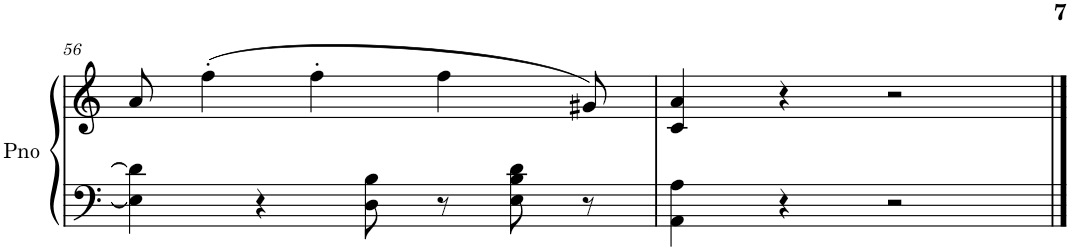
**kern	**kern
*part1	*part1
*staff2	*staff1
*I"Piano	*
*I'Pno	*
!!LO:PB:g=z
*clefF4	*clefG2
*k[]	*k[]
*M4/4	*M4/4
=56	=56
4E\] 4d\]	8a/
.	(4ff'\
4r	.
.	4ff'\
8D\ 8B\	.
8r	4ff\
8E\ 8B\ 8d\	.
8r	8g#X/)
=57	=57
4AA\ 4A\	4c/ 4a/
4r	4r
2r	2r
==	==
*-	*-
